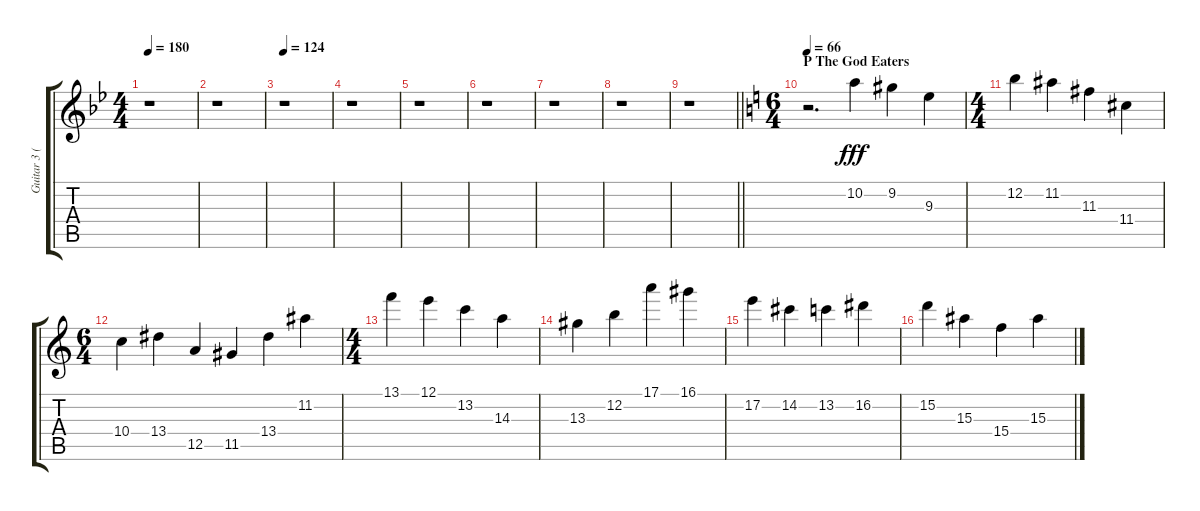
\track ("Guitar 3 (God Eater)" "Guitar 3 (") {instrument distortionguitar}
\staff {score tabs}
\tuning (E4 B3 G3 D3 A2 E2) {hide}
\ts (4 4)
\tempo 180
\clef g2
\ks bb
r.1{dy fff} |
r.1 |
\tempo 124
r.1 |
r.1 |
r.1 |
r.1 |
r.1 |
r.1 |
\barLineRight lightlight
r.1 |
\ts (6 4)
\section ("" "P The God Eaters")
\tempo 66
\ks c
r.2{d volume 16} 10.2.4 9.2.4 9.3.4 |
\ts (4 4)
12.2.4 11.2.4 11.3.4 11.4.4 |
\ts (6 4)
10.4.4 13.4.4 12.5.4 11.5.4 13.4.4 11.2.4 |
\ts (4 4)
13.1.4 12.1.4 13.2.4 14.3.4 |
13.3.4 12.2.4 17.1.4 16.1.4 |
17.2.4 14.2.4 13.2.4 16.2.4 |
15.2.4 15.3.4 15.4.4 15.3.4
